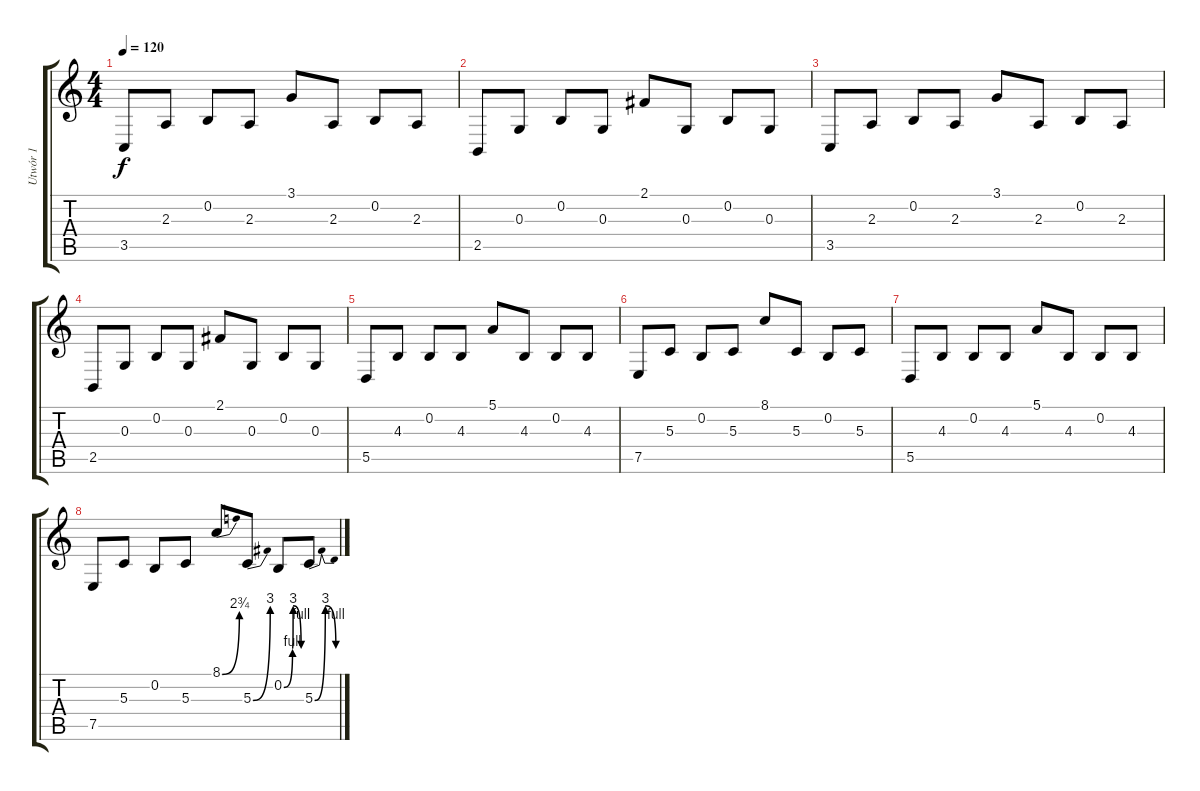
\track ("Utwór 1" "Utwór 1") {instrument electricgrandpiano}
\staff {score tabs}
\tuning (E4 B3 G3 D3 A2 E2) {hide}
\ts (4 4)
\tempo 120
\clef g2
\ks c
3.5.8{dy f instrument churchorgan} 2.3.8 0.2.8 2.3.8 3.1.8 2.3.8 0.2.8 2.3.8 |
2.5.8 0.3.8 0.2.8 0.3.8 2.1.8 0.3.8 0.2.8 0.3.8 |
3.5.8 2.3.8 0.2.8 2.3.8 3.1.8 2.3.8 0.2.8 2.3.8 |
2.5.8 0.3.8 0.2.8 0.3.8 2.1.8 0.3.8 0.2.8 0.3.8 |
5.5.8 4.3.8 0.2.8 4.3.8 5.1.8 4.3.8 0.2.8 4.3.8 |
7.5.8 5.3.8 0.2.8 5.3.8 8.1.8 5.3.8 0.2.8 5.3.8 |
5.5.8 4.3.8 0.2.8 4.3.8 5.1.8 4.3.8 0.2.8 4.3.8 |
7.5.8 5.3.8 0.2.8 5.3.8 8.1{be (bend 0 0 60 11)}.8 5.3{be (bend 0 0 60 12)}.8 0.2{be (custom 0 0 30 4 32 12 60 4)}.8 5.3{be (bendrelease 0 0 30 12 30 12 60 4)}.8
